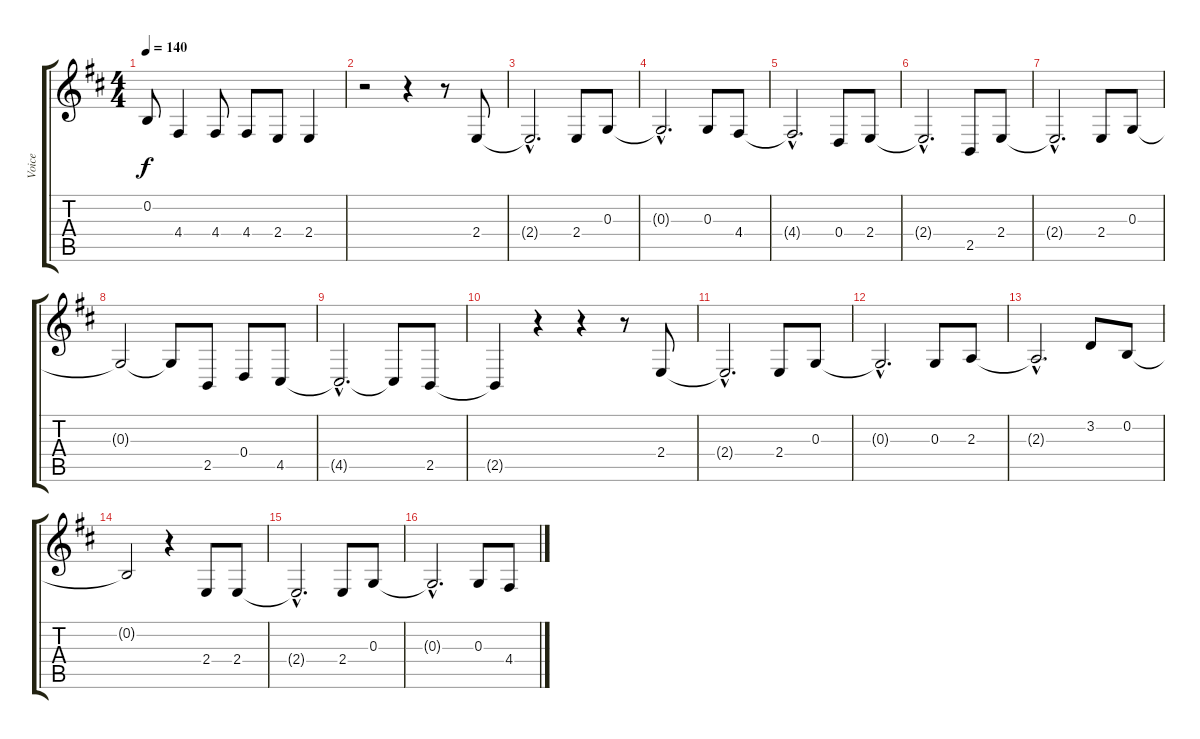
\track ("Voice" "Voice") {instrument fiddle}
\staff {score tabs}
\tuning (E4 B3 G3 D3 A2 E2) {hide}
\ts (4 4)
\tempo 140
\clef g2
\ks d
0.2.8{dy f} 4.4.4 4.4.8 4.4.8 2.4.8 2.4.4 |
r.2 r.4 r.8 2.4.8 |
2.4{hac t}.2{d} 2.4.8 0.3.8 |
0.3{hac t}.2{d} 0.3.8 4.4.8 |
4.4{hac t}.2{d} 0.4.8 2.4.8 |
2.4{hac t}.2{d} 2.5.8 2.4.8 |
2.4{hac t}.2{d} 2.4.8 0.3.8 |
0.3{t}.2 0.3{t}.8 2.5.8 0.4.8 4.5.8 |
4.5{hac t}.2{d} 4.5{t}.8 2.5.8 |
2.5{t}.4 r.4 r.4 r.8 2.4.8 |
2.4{hac t}.2{d} 2.4.8 0.3.8 |
0.3{hac t}.2{d} 0.3.8 2.3.8 |
2.3{hac t}.2{d} 3.2.8 0.2.8 |
0.2{t}.2 r.4 2.4.8 2.4.8 |
2.4{hac t}.2{d} 2.4.8 0.3.8 |
0.3{hac t}.2{d} 0.3.8 4.4.8
